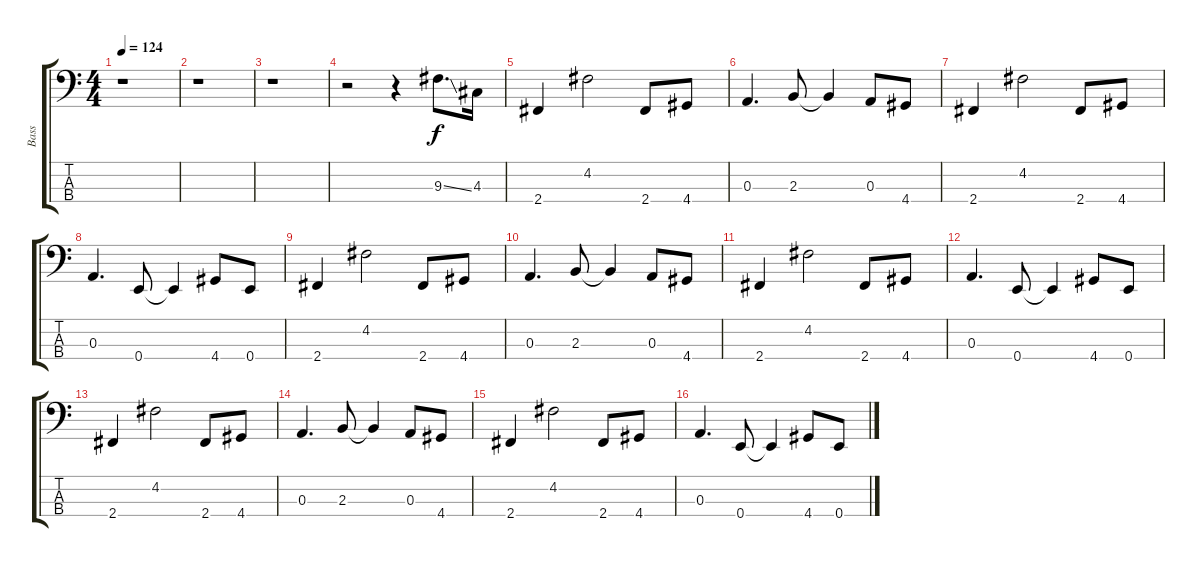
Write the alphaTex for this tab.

\track ("Bass" "Bass") {instrument electricbasspick}
\staff {score tabs}
\tuning (G2 D2 A1 E1) {hide}
\ts (4 4)
\tempo 124
\clef f4
\ks c
r.1{dy f instrument electricbasspick} |
r.1 |
r.1 |
r.2 r.4 9.3{ss}.8{d} 4.3.16 |
2.4.4 4.2.2 2.4.8 4.4.8 |
0.3.4{d} 2.3.8 2.3{t}.4 0.3.8 4.4.8 |
2.4.4 4.2.2 2.4.8 4.4.8 |
0.3.4{d} 0.4.8 0.4{t}.4 4.4.8 0.4.8 |
2.4.4 4.2.2 2.4.8 4.4.8 |
0.3.4{d} 2.3.8 2.3{t}.4 0.3.8 4.4.8 |
2.4.4 4.2.2 2.4.8 4.4.8 |
0.3.4{d} 0.4.8 0.4{t}.4 4.4.8 0.4.8 |
2.4.4 4.2.2 2.4.8 4.4.8 |
0.3.4{d} 2.3.8 2.3{t}.4 0.3.8 4.4.8 |
2.4.4 4.2.2 2.4.8 4.4.8 |
0.3.4{d} 0.4.8 0.4{t}.4 4.4.8 0.4.8
